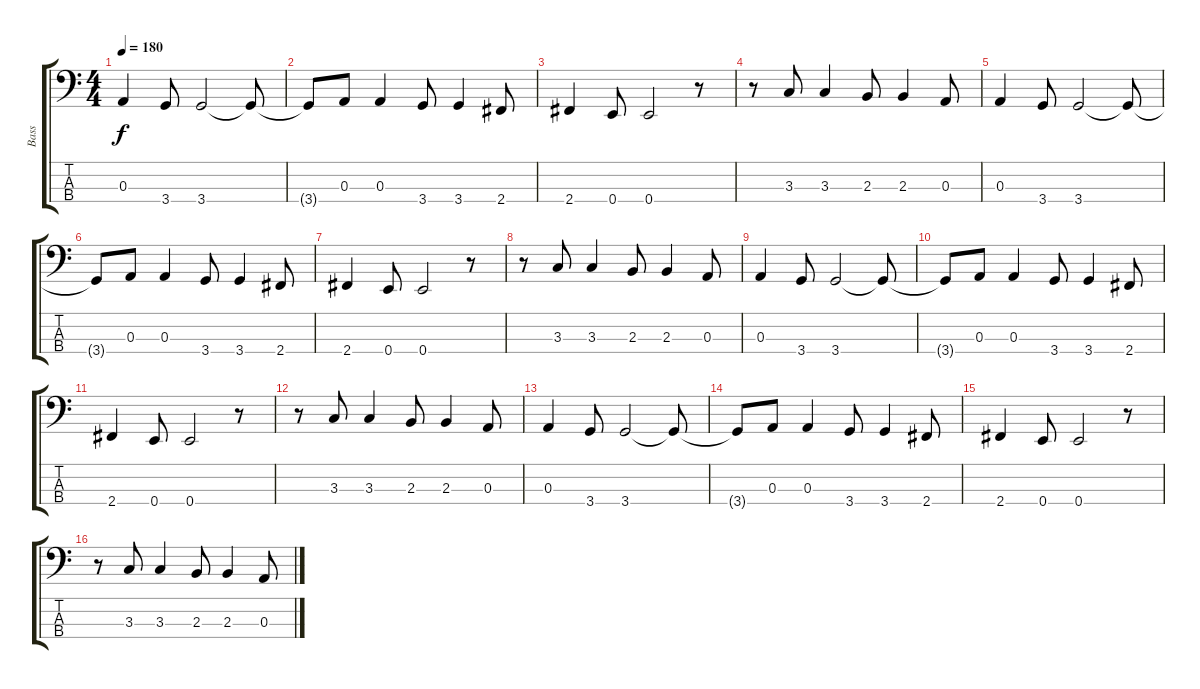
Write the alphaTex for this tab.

\track ("Bass" "Bass") {instrument electricbasspick}
\staff {score tabs}
\tuning (G2 D2 A1 E1) {hide}
\ts (4 4)
\tempo 180
\clef f4
\ks c
0.3.4{dy f} 3.4.8 3.4.2 3.4{t}.8 |
3.4{t}.8 0.3.8 0.3.4 3.4.8 3.4.4 2.4.8 |
2.4.4 0.4.8 0.4.2 r.8 |
r.8 3.3.8 3.3.4 2.3.8 2.3.4 0.3.8 |
0.3.4 3.4.8 3.4.2 3.4{t}.8 |
3.4{t}.8 0.3.8 0.3.4 3.4.8 3.4.4 2.4.8 |
2.4.4 0.4.8 0.4.2 r.8 |
r.8 3.3.8 3.3.4 2.3.8 2.3.4 0.3.8 |
0.3.4 3.4.8 3.4.2 3.4{t}.8 |
3.4{t}.8 0.3.8 0.3.4 3.4.8 3.4.4 2.4.8 |
2.4.4 0.4.8 0.4.2 r.8 |
r.8 3.3.8 3.3.4 2.3.8 2.3.4 0.3.8 |
0.3.4 3.4.8 3.4.2 3.4{t}.8 |
3.4{t}.8 0.3.8 0.3.4 3.4.8 3.4.4 2.4.8 |
2.4.4 0.4.8 0.4.2 r.8 |
r.8 3.3.8 3.3.4 2.3.8 2.3.4 0.3.8
